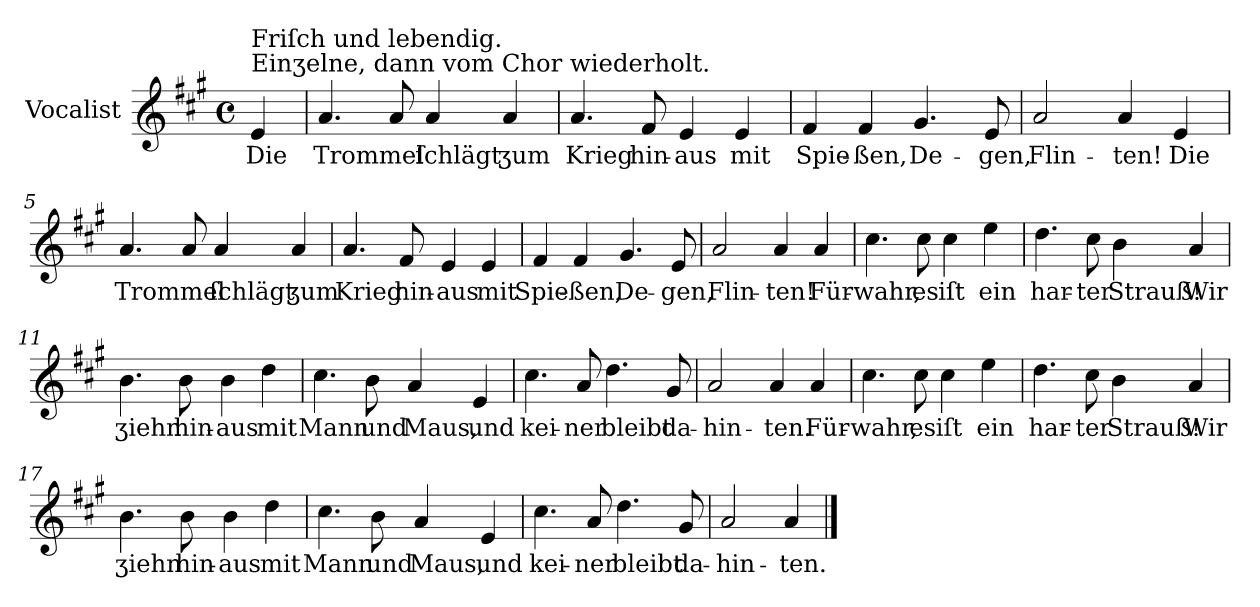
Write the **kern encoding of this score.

**kern	**text
*part1	*part1
*staff1	*staff1
*I"Vocalist	*
*clefG2	*
*k[f#c#g#]	*
*A:	*
*M4/4	*
*met(c)	*
=	=
!LO:TX:a:t=Einʒelne, dann vom Chor wiederholt.	!
!LO:TX:a:t=Friſch und lebendig.	!
4e	Die
=1	=1
4.a	Trommel
8a	.
4a	ſchlägt
4a	ʒum
=2	=2
4.a	Krieg
8f#	hin-
4e	-aus
4e	mit
=3	=3
4f#	Spie-
4f#	-ßen,
4.g#	De-
8e	-gen,
=4	=4
2a	Flin-
4a	-ten!
4e	Die
=5	=5
4.a	Trommel
8a	.
4a	ſchlägt
4a	ʒum
=6	=6
4.a	Krieg
8f#	hin-
4e	-aus
4e	mit
=7	=7
4f#	Spie-
4f#	-ßen,
4.g#	De-
8e	-gen,
=8	=8
2a	Flin-
4a	-ten!
4a	Für-
=9	=9
4.cc#	-wahr,
8cc#	es
4cc#	iſt
4ee	ein
=10	=10
4.dd	har-
8cc#	-ter
4b	Strauß!
4a	Wir
=11	=11
4.b	ʒiehn
8b	hin-
4b	-aus
4dd	mit
=12	=12
4.cc#	Mann
8b	und
4a	Maus,
4e	und
=13	=13
4.cc#	kei-
8a	-ner
4.dd	bleibt
8g#	da-
=14	=14
2a	-hin-
4a	-ten.
4a	Für-
=15	=15
4.cc#	-wahr,
8cc#	es
4cc#	iſt
4ee	ein
=16	=16
4.dd	har-
8cc#	-ter
4b	Strauß!
4a	Wir
=17	=17
4.b	ʒiehn
8b	hin-
4b	-aus
4dd	mit
=18	=18
4.cc#	Mann
8b	und
4a	Maus,
4e	und
=19	=19
4.cc#	kei-
8a	-ner
4.dd	bleibt
8g#	da-
=20	=20
2a	-hin-
4a	-ten.
==	==
*-	*-
